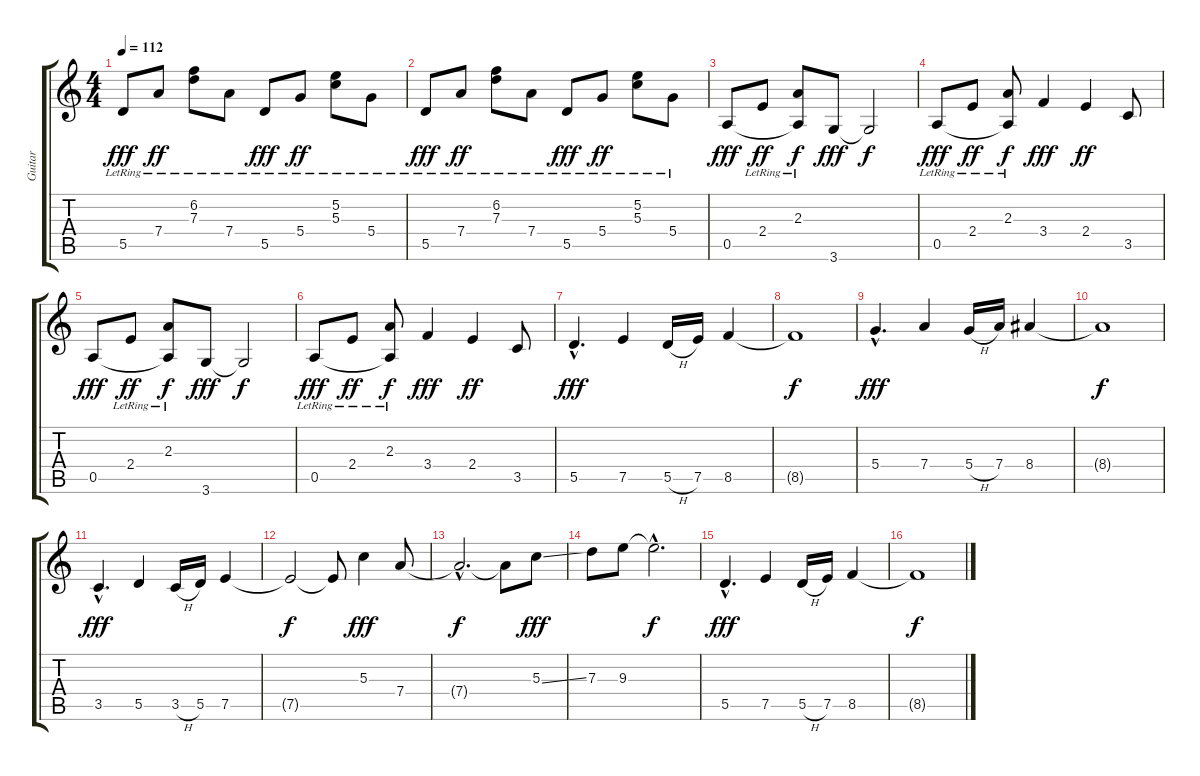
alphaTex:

\track ("Guitar" "Guitar") {instrument overdrivenguitar}
\staff {score tabs}
\tuning (E4 B3 G3 D3 A2 E2) {hide}
\ts (4 4)
\tempo 112
\clef g2
\ks c
5.5{lr}.8{dy fff} 7.4{lr}.8{dy ff} (6.2{lr} 7.3{lr}).8 7.4{lr}.8 5.5{lr}.8{dy fff} 5.4{lr}.8{dy ff} (5.2{lr} 5.3{lr}).8 5.4{lr}.8 |
5.5{lr}.8{dy fff} 7.4{lr}.8{dy ff} (6.2{lr} 7.3{lr}).8 7.4{lr}.8 5.5{lr}.8{dy fff} 5.4{lr}.8{dy ff} (5.2{lr} 5.3{lr}).8 5.4{lr}.8 |
0.5.8{dy fff} 2.4{lr}.8{dy ff} (2.3{lr} 0.5{t}).8{dy f} 3.6.8{dy fff} 3.6{t}.2{dy f} |
0.5{lr}.8{dy fff} 2.4{lr}.8{dy ff} (2.3{lr} 0.5{t}).8{dy f} 3.4.4{dy fff} 2.4.4{dy ff} 3.5.8 |
0.5.8{dy fff} 2.4{lr}.8{dy ff} (2.3{lr} 0.5{t}).8{dy f} 3.6.8{dy fff} 3.6{t}.2{dy f} |
0.5{lr}.8{dy fff} 2.4{lr}.8{dy ff} (2.3{lr} 0.5{t}).8{dy f} 3.4.4{dy fff} 2.4.4{dy ff} 3.5.8 |
5.5{hac}.4{d dy fff} 7.5.4 5.5{h}.16 7.5.16 8.5.4 |
8.5{t}.1{dy f} |
5.4{hac}.4{d dy fff} 7.4.4 5.4{h}.16 7.4.16 8.4.4 |
8.4{t}.1{dy f} |
3.5{hac}.4{d dy fff} 5.5.4 3.5{h}.16 5.5.16 7.5.4 |
7.5{t}.2{dy f} 7.5{t}.8 5.3.4{dy fff} 7.4.8 |
7.4{hac t}.2{d dy f} 7.4{t}.8 5.3{ss}.8{dy fff} |
7.3.8 9.3.8 9.3{hac t}.2{d dy f} |
5.5{hac}.4{d dy fff} 7.5.4 5.5{h}.16 7.5.16 8.5.4 |
8.5{t}.1{dy f}
